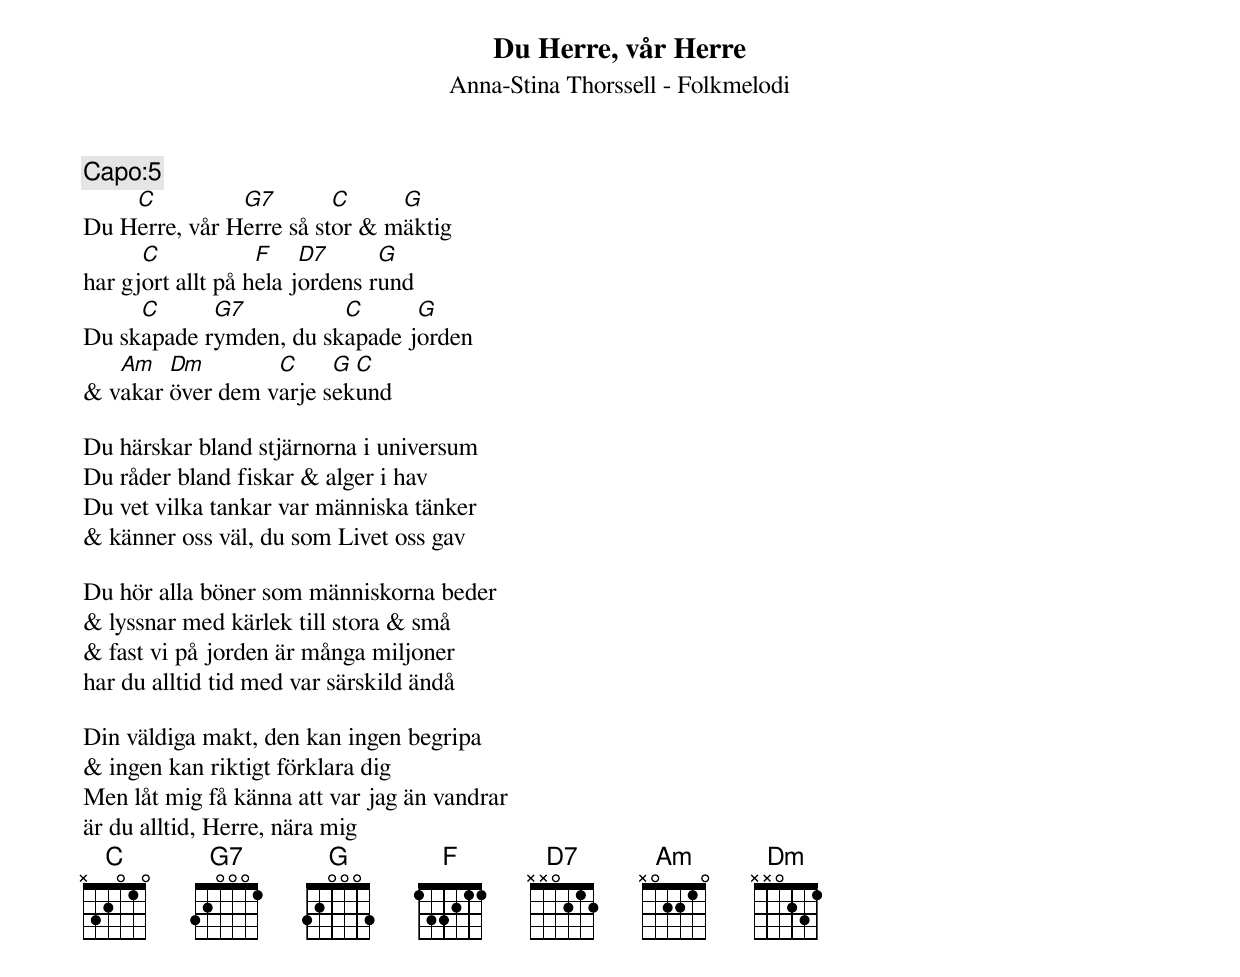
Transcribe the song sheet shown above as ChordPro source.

{t:Du Herre, vår Herre}
{st:Anna-Stina Thorssell - Folkmelodi}
{c:Capo:5}
Du H[C]erre, vår H[G7]erre så st[C]or & m[G]äktig
har gj[C]ort allt på h[F]ela j[D7]ordens r[G]und
Du sk[C]apade r[G7]ymden, du sk[C]apade j[G]orden
& v[Am]akar [Dm]över dem v[C]arje s[G]ek[C]und

Du härskar bland stjärnorna i universum
Du råder bland fiskar & alger i hav
Du vet vilka tankar var människa tänker
& känner oss väl, du som Livet oss gav

Du hör alla böner som människorna beder
& lyssnar med kärlek till stora & små
& fast vi på jorden är många miljoner
har du alltid tid med var särskild ändå

Din väldiga makt, den kan ingen begripa
& ingen kan riktigt förklara dig
Men låt mig få känna att var jag än vandrar
är du alltid, Herre, nära mig
